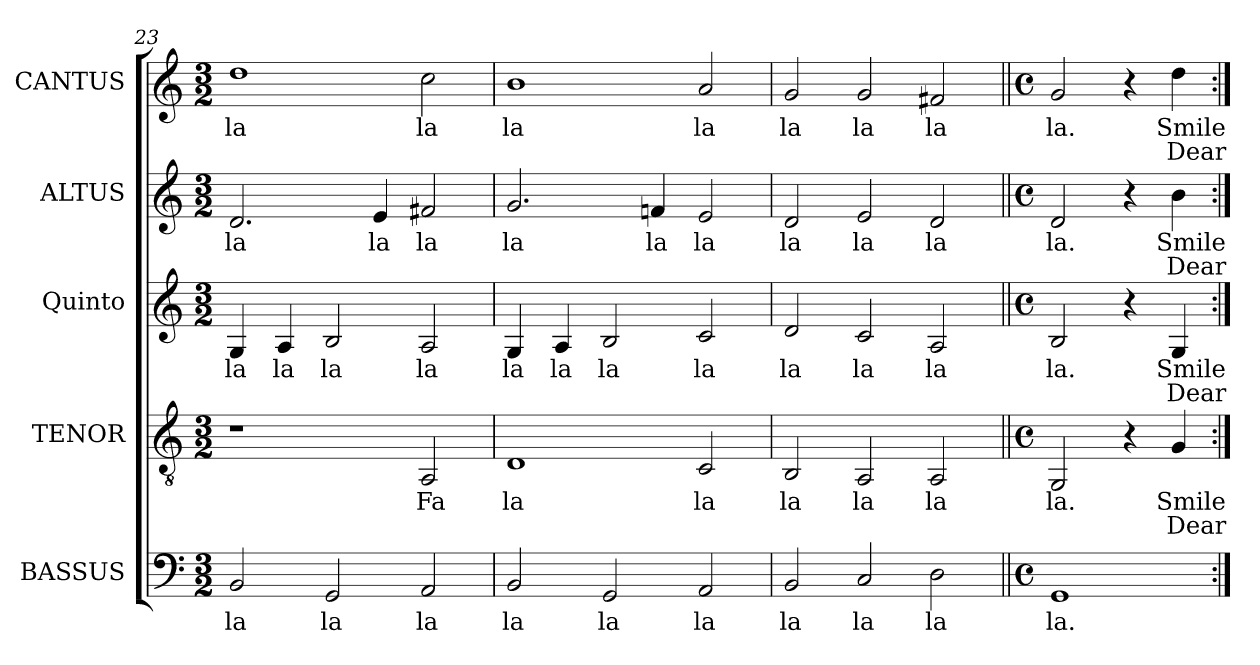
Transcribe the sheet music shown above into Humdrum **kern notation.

**kern	**text	**kern	**text	**text	**kern	**text	**text	**kern	**text	**text	**kern	**text	**text
*part5	*part5	*part4	*part4	*part4	*part3	*part3	*part3	*part2	*part2	*part2	*part1	*part1	*part1
*staff5	*staff5	*staff4	*staff4	*staff4	*staff3	*staff3	*staff3	*staff2	*staff2	*staff2	*staff1	*staff1	*staff1
*I"BASSUS	*	*I"TENOR	*	*	*I"Quinto	*	*	*I"ALTUS	*	*	*I"CANTUS	*	*
*I'B	*	*I'T	*	*	*I'Q.	*	*	*	*	*	*I'S	*	*
*clefF4	*	*clefGv2	*	*	*clefG2	*	*	*clefG2	*	*	*clefG2	*	*
*k[]	*	*k[]	*	*	*k[]	*	*	*k[]	*	*	*k[]	*	*
*C:	*	*C:	*	*	*C:	*	*	*C:	*	*	*C:	*	*
*M3/2	*	*M3/2	*	*	*M3/2	*	*	*M3/2	*	*	*M3/2	*	*
=23	=23	=23	=23	=23	=23	=23	=23	=23	=23	=23	=23	=23	=23
!	!LO:LY:b:color=#000000	!	!	!	!	!	!	!	!	!	!	!	!
!	!	!	!	!	!	!LO:LY:b:color=#000000	!	!	!	!	!	!	!
!	!	!	!	!	!	!	!	!	!LO:LY:b:color=#000000	!	!	!	!
!	!	!	!	!	!	!	!	!	!	!	!	!LO:LY:b:color=#000000	!
2BBi/	la	1r	.	.	4Gi/	la	.	2.di/	la	.	1ddi	la	.
!	!	!	!	!	!	!LO:LY:b:color=#000000	!	!	!	!	!	!	!
.	.	.	.	.	4Ai/	la	.	.	.	.	.	.	.
!	!LO:LY:b:color=#000000	!	!	!	!	!	!	!	!	!	!	!	!
!	!	!	!	!	!	!LO:LY:b:color=#000000	!	!	!	!	!	!	!
2GGi/	la	.	.	.	2Bi/	la	.	.	.	.	.	.	.
!	!	!	!	!	!	!	!	!	!LO:LY:b:color=#000000	!	!	!	!
.	.	.	.	.	.	.	.	4ei/	la	.	.	.	.
!	!LO:LY:b:color=#000000	!	!	!	!	!	!	!	!	!	!	!	!
!	!	!	!LO:LY:b:color=#000000	!	!	!	!	!	!	!	!	!	!
!	!	!	!	!	!	!LO:LY:b:color=#000000	!	!	!	!	!	!	!
!	!	!	!	!	!	!	!	!	!LO:LY:b:color=#000000	!	!	!	!
!	!	!	!	!	!	!	!	!	!	!	!	!LO:LY:b:color=#000000	!
2AAi/	la	2AAi/	Fa	.	2Ai/	la	.	2f#Xi/	la	.	2cci\	la	.
=24	=24	=24	=24	=24	=24	=24	=24	=24	=24	=24	=24	=24	=24
!	!LO:LY:b:color=#000000	!	!	!	!	!	!	!	!	!	!	!	!
!	!	!	!LO:LY:b:color=#000000	!	!	!	!	!	!	!	!	!	!
!	!	!	!	!	!	!LO:LY:b:color=#000000	!	!	!	!	!	!	!
!	!	!	!	!	!	!	!	!	!LO:LY:b:color=#000000	!	!	!	!
!	!	!	!	!	!	!	!	!	!	!	!	!LO:LY:b:color=#000000	!
2BBi/	la	1Di	la	.	4Gi/	la	.	2.gi/	la	.	1bi	la	.
!	!	!	!	!	!	!LO:LY:b:color=#000000	!	!	!	!	!	!	!
.	.	.	.	.	4Ai/	la	.	.	.	.	.	.	.
!	!LO:LY:b:color=#000000	!	!	!	!	!	!	!	!	!	!	!	!
!	!	!	!	!	!	!LO:LY:b:color=#000000	!	!	!	!	!	!	!
2GGi/	la	.	.	.	2Bi/	la	.	.	.	.	.	.	.
!	!	!	!	!	!	!	!	!	!LO:LY:b:color=#000000	!	!	!	!
.	.	.	.	.	.	.	.	4fni/	la	.	.	.	.
!	!LO:LY:b:color=#000000	!	!	!	!	!	!	!	!	!	!	!	!
!	!	!	!LO:LY:b:color=#000000	!	!	!	!	!	!	!	!	!	!
!	!	!	!	!	!	!LO:LY:b:color=#000000	!	!	!	!	!	!	!
!	!	!	!	!	!	!	!	!	!LO:LY:b:color=#000000	!	!	!	!
!	!	!	!	!	!	!	!	!	!	!	!	!LO:LY:b:color=#000000	!
2AAi/	la	2Ci/	la	.	2ci/	la	.	2ei/	la	.	2ai/	la	.
=25	=25	=25	=25	=25	=25	=25	=25	=25	=25	=25	=25	=25	=25
!	!LO:LY:b:color=#000000	!	!	!	!	!	!	!	!	!	!	!	!
!	!	!	!LO:LY:b:color=#000000	!	!	!	!	!	!	!	!	!	!
!	!	!	!	!	!	!LO:LY:b:color=#000000	!	!	!	!	!	!	!
!	!	!	!	!	!	!	!	!	!LO:LY:b:color=#000000	!	!	!	!
!	!	!	!	!	!	!	!	!	!	!	!	!LO:LY:b:color=#000000	!
2BBi/	la	2BBi/	la	.	2di/	la	.	2di/	la	.	2gi/	la	.
!	!LO:LY:b:color=#000000	!	!	!	!	!	!	!	!	!	!	!	!
!	!	!	!LO:LY:b:color=#000000	!	!	!	!	!	!	!	!	!	!
!	!	!	!	!	!	!LO:LY:b:color=#000000	!	!	!	!	!	!	!
!	!	!	!	!	!	!	!	!	!LO:LY:b:color=#000000	!	!	!	!
!	!	!	!	!	!	!	!	!	!	!	!	!LO:LY:b:color=#000000	!
2Ci/	la	2AAi/	la	.	2ci/	la	.	2ei/	la	.	2gi/	la	.
!	!LO:LY:b:color=#000000	!	!	!	!	!	!	!	!	!	!	!	!
!	!	!	!LO:LY:b:color=#000000	!	!	!	!	!	!	!	!	!	!
!	!	!	!	!	!	!LO:LY:b:color=#000000	!	!	!	!	!	!	!
!	!	!	!	!	!	!	!	!	!LO:LY:b:color=#000000	!	!	!	!
!	!	!	!	!	!	!	!	!	!	!	!	!LO:LY:b:color=#000000	!
2Di\	la	2AAi/	la	.	2Ai/	la	.	2di/	la	.	2f#Xi/	la	.
=26||	=26||	=26||	=26||	=26||	=26||	=26||	=26||	=26||	=26||	=26||	=26||	=26||	=26||
*M4/4	*	*M4/4	*	*	*M4/4	*	*	*M4/4	*	*	*M4/4	*	*
*met(c)	*	*met(c)	*	*	*met(c)	*	*	*met(c)	*	*	*met(c)	*	*
!	!LO:LY:b:color=#000000	!	!	!	!	!	!	!	!	!	!	!	!
!	!	!	!LO:LY:b:color=#000000	!	!	!	!	!	!	!	!	!	!
!	!	!	!	!	!	!LO:LY:b:color=#000000	!	!	!	!	!	!	!
!	!	!	!	!	!	!	!	!	!LO:LY:b:color=#000000	!	!	!	!
!	!	!	!	!	!	!	!	!	!	!	!	!LO:LY:b:color=#000000	!
1GGi	la.	2GGi/	la.	.	2Bi/	la.	.	2di/	la.	.	2gi/	la.	.
.	.	4r	.	.	4r	.	.	4r	.	.	4r	.	.
!	!	!	!LO:LY:b:color=#000000	!LO:LY:b:color=#000000	!	!	!	!	!	!	!	!	!
!	!	!	!	!	!	!LO:LY:b:color=#000000	!LO:LY:b:color=#000000	!	!	!	!	!	!
!	!	!	!	!	!	!	!	!	!LO:LY:b:color=#000000	!LO:LY:b:color=#000000	!	!	!
!	!	!	!	!	!	!	!	!	!	!	!	!LO:LY:b:color=#000000	!LO:LY:b:color=#000000
.	.	4Gi/	Smile	Dear	4Gi/	Smile	Dear	4bi\	Smile	Dear	4ddi\	Smile	Dear
=:|!	=:|!	=:|!	=:|!	=:|!	=:|!	=:|!	=:|!	=:|!	=:|!	=:|!	=:|!	=:|!	=:|!
*-	*-	*-	*-	*-	*-	*-	*-	*-	*-	*-	*-	*-	*-
